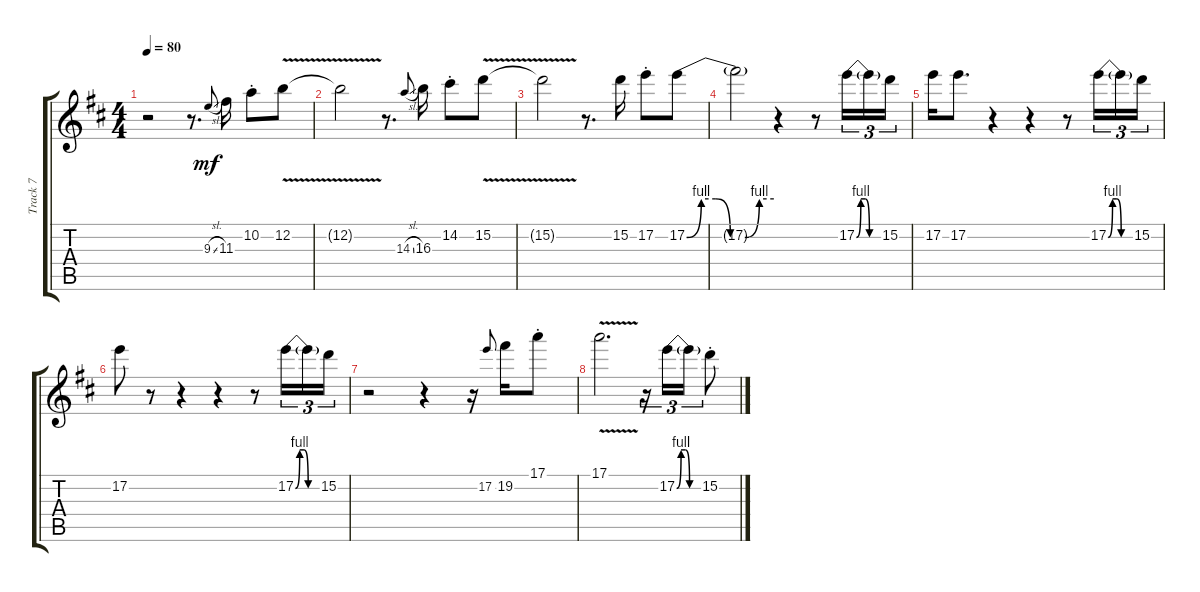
\track ("Track 7" "Track 7") {instrument distortionguitar}
\staff {score tabs}
\tuning (E4 B3 G3 D3 A2 E2) {hide}
\ts (4 4)
\tempo 80
\clef g2
\ks bminor
r.2{dy mf} r.8{d} 9.3{sl}.8{gr onbeat} 11.3.16 10.2{st}.8 12.2{v}.8 |
12.2{v t}.2 r.8{d} 14.3{sl}.8{gr onbeat} 16.3.16 14.2{st}.8 15.2{v}.8 |
15.2{t}.2 r.8{d} 15.2.16 17.2{st}.8 17.2{be (custom 0 0 10 4 20 4 30 0 40 0 50 4 60 4)}.8 |
17.2{t}.2 r.4 r.8 17.2{be (custom 0 0 10 4 20 4 30 0 60 0)}.16{tu (3 2)} 17.2{t}.16{tu (3 2)} 15.2.16{tu (3 2)} |
17.2.16{volume 0} 17.2.8{d} r.4 r.4 r.8 17.2{be (custom 0 0 10 4 20 4 30 0 60 0)}.16{tu (3 2)} 17.2{t}.16{tu (3 2)} 15.2.16{tu (3 2)} |
17.2.8 r.8 r.4 r.4 r.8 17.2{be (custom 0 0 10 4 20 4 30 0 60 0)}.16{tu (3 2)} 17.2{t}.16{tu (3 2)} 15.2.16{tu (3 2)} |
r.2 r.4 r.16 17.2.8{gr onbeat} 19.2.16 17.1{st}.8 |
17.1{v}.2{d} r.16{tu (3 2)} 17.2{be (custom 0 0 10 4 20 4 30 0 60 0)}.16{tu (3 2)} 17.2{t}.16{tu (3 2)} 15.2{st}.8
